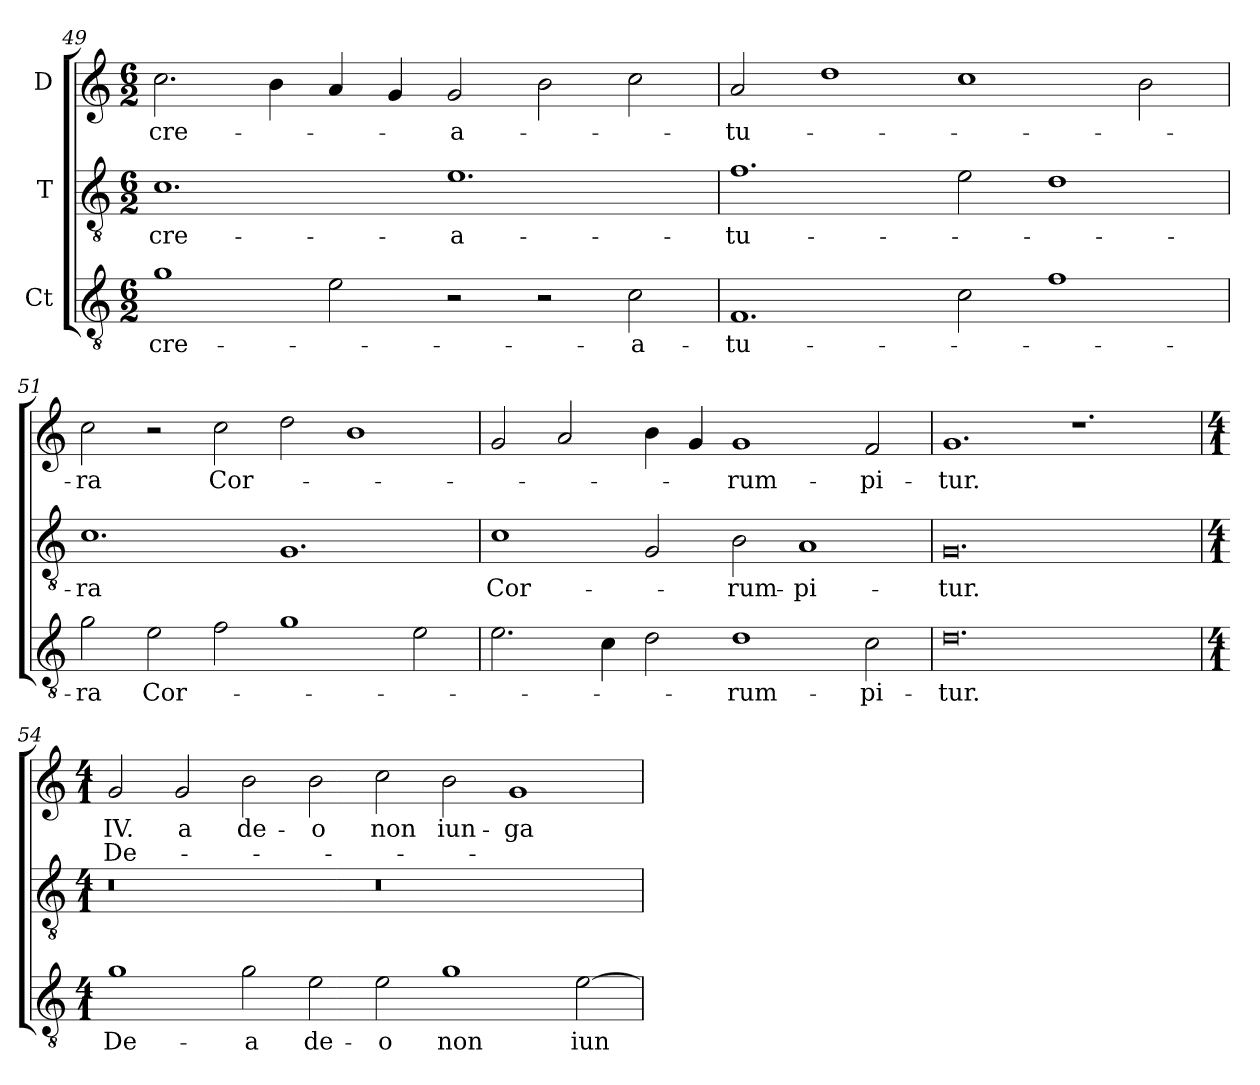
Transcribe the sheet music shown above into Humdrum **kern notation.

**kern	**text	**kern	**text	**kern	**text	**text
*part3	*part3	*part2	*part2	*part1	*part1	*part1
*staff3	*staff3	*staff2	*staff2	*staff1	*staff1	*staff1
*I"Ct	*	*I"T	*	*I"D	*	*
*clefGv2	*	*clefGv2	*	*clefG2	*	*
*ITrd7c12	*	*ITrd7c12	*	*	*	*
*k[]	*	*k[]	*	*k[]	*	*
*C:	*	*C:	*	*C:	*	*
*M6/2	*	*M6/2	*	*M6/2	*	*
=49	=49	=49	=49	=49	=49	=49
!	!LO:LY:b:color=#000000	!	!	!	!	!
!	!	!	!LO:LY:b:color=#000000	!	!	!
!	!	!	!	!	!LO:LY:b:color=#000000	!
1Gi\	cre-	1.Ci\	cre-	2.cci\	cre-	.
.	.	.	.	4bi\	.	.
2Ei\	.	.	.	4ai/	.	.
.	.	.	.	4gi/	.	.
!	!	!	!LO:LY:b:color=#000000	!	!	!
!	!	!	!	!	!LO:LY:b:color=#000000	!
2r	.	1.Ei\	-a-	2gi/	-a-	.
2r	.	.	.	2bi\	.	.
!	!LO:LY:b:color=#000000	!	!	!	!	!
2Ci\	-a-	.	.	2cci\	.	.
!!LO:LB:g=z
=50	=50	=50	=50	=50	=50	=50
!	!LO:LY:b:color=#000000	!	!	!	!	!
!	!	!	!LO:LY:b:color=#000000	!	!	!
!	!	!	!	!	!LO:LY:b:color=#000000	!
1.FFi/	-tu-	1.Fi\	-tu-	2ai/	-tu-	.
.	.	.	.	1ddi\	.	.
2Ci\	.	2Ei\	.	1cci\	.	.
1Fi\	.	1Di\	.	.	.	.
.	.	.	.	2bi\	.	.
=51	=51	=51	=51	=51	=51	=51
!	!LO:LY:b:color=#000000	!	!	!	!	!
!	!	!	!LO:LY:b:color=#000000	!	!	!
!	!	!	!	!	!LO:LY:b:color=#000000	!
2Gi\	-ra	1.Ci\	-ra	2cci\	-ra	.
!	!LO:LY:b:color=#000000	!	!	!	!	!
2Ei\	Cor-	.	.	2r	.	.
!	!	!	!	!	!LO:LY:b:color=#000000	!
2Fi\	.	.	.	2cci\	Cor-	.
1Gi\	.	1.GGi/	.	2ddi\	.	.
.	.	.	.	1bi/	.	.
2Ei\	.	.	.	.	.	.
=52	=52	=52	=52	=52	=52	=52
!	!	!	!LO:LY:b:color=#000000	!	!	!
2.Ei\	.	1Ci\	Cor-	2gi/	.	.
.	.	.	.	2ai/	.	.
4Ci\	.	.	.	.	.	.
2Di\	.	2GGi/	.	4bi\	.	.
.	.	.	.	4gi/	.	.
!	!LO:LY:b:color=#000000	!	!	!	!	!
!	!	!	!LO:LY:b:color=#000000	!	!	!
!	!	!	!	!	!LO:LY:b:color=#000000	!
1Di\	-rum-	2BBi\	-rum-	1gi/	-rum-	.
!	!	!	!LO:LY:b:color=#000000	!	!	!
.	.	1AAi/	-pi-	.	.	.
!	!LO:LY:b:color=#000000	!	!	!	!	!
!	!	!	!	!	!LO:LY:b:color=#000000	!
2Ci\	-pi-	.	.	2fi/	-pi-	.
=53	=53	=53	=53	=53	=53	=53
!	!LO:LY:b:color=#000000	!	!	!	!	!
!	!	!	!LO:LY:b:color=#000000	!	!	!
!	!	!	!	!	!LO:LY:b:color=#000000	!
0.Di\	-tur.	0.GGi/	-tur.	1.gi/	-tur.	.
.	.	.	.	1.r	.	.
!!LO:PB:g=z
=54	=54	=54	=54	=54	=54	=54
*M4/1	*	*M4/1	*	*M4/1	*	*
!	!LO:LY:b:color=#000000	!	!	!	!	!
!	!	!	!	!	!LO:LY:a:color=#000000	!LO:LY:b:color=#000000
1Gi\	De-	0r	.	2gi/	IV.	De-
!	!	!	!	!	!LO:LY:b:color=#000000	!
.	.	.	.	2gi/	-a	.
!	!LO:LY:b:color=#000000	!	!	!	!	!
!	!	!	!	!	!LO:LY:b:color=#000000	!
2Gi\	-a	.	.	2bi\	de-	.
!	!LO:LY:b:color=#000000	!	!	!	!	!
!	!	!	!	!	!LO:LY:b:color=#000000	!
2Ei\	de-	.	.	2bi\	-o	.
!	!LO:LY:b:color=#000000	!	!	!	!	!
!	!	!	!	!	!LO:LY:b:color=#000000	!
2Ei\	-o	0r	.	2cci\	non	.
!	!LO:LY:b:color=#000000	!	!	!	!	!
!	!	!	!	!	!LO:LY:b:color=#000000	!
1Gi\	non	.	.	2bi\	iun-	.
!	!	!	!	!	!LO:LY:b:color=#000000	!
.	.	.	.	1gi/	-ga-	.
!	!LO:LY:b:color=#000000	!	!	!	!	!
[2Ei\	iun-	.	.	.	.	.
=	=	=	=	=	=	=
*-	*-	*-	*-	*-	*-	*-
